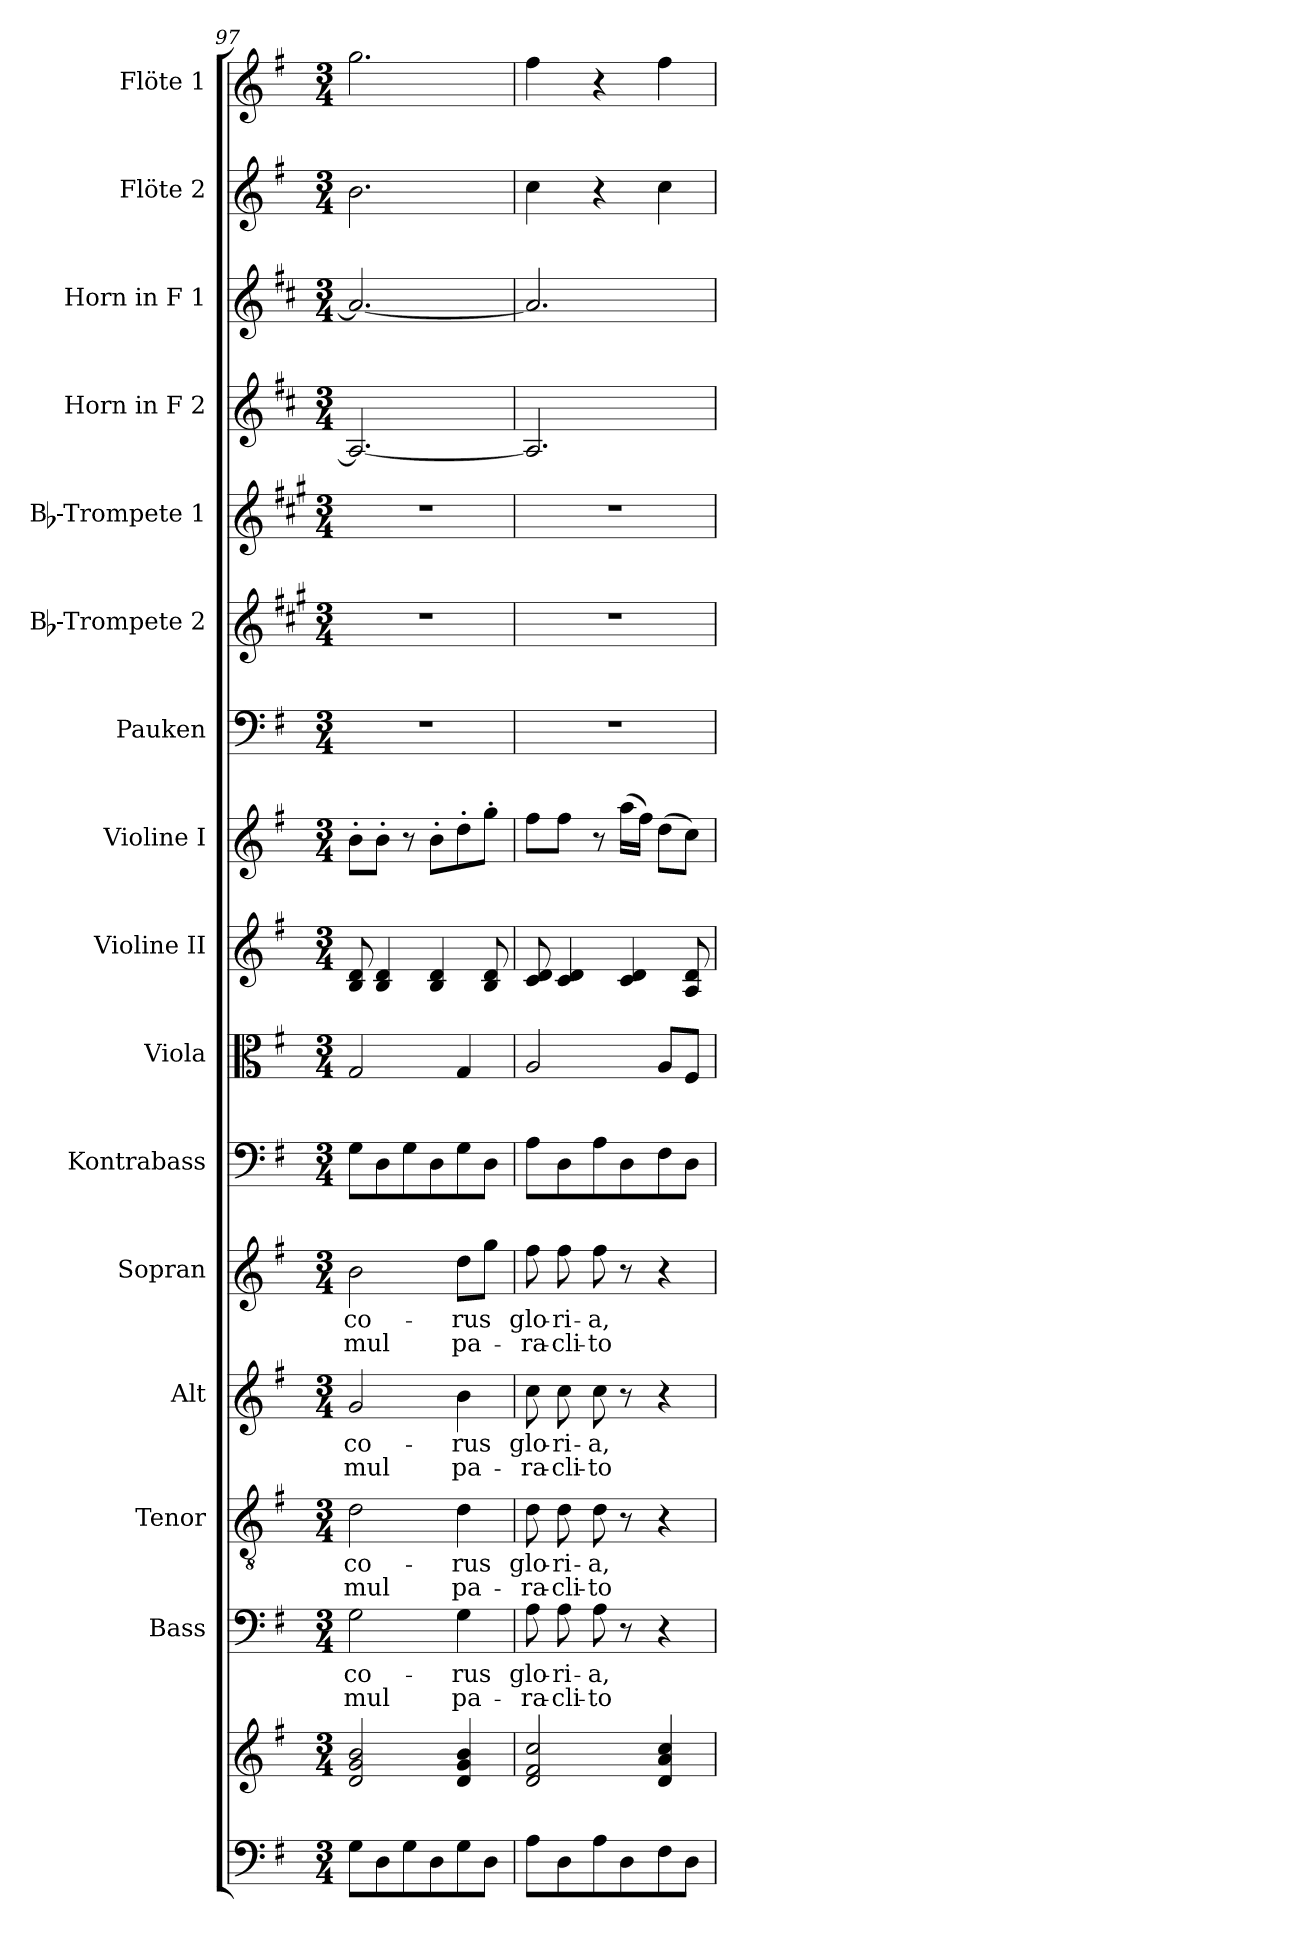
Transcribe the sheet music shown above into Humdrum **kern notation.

**kern	**kern	**kern	**text	**text	**kern	**text	**text	**kern	**text	**text	**kern	**text	**text	**kern	**kern	**kern	**kern	**kern	**kern	**kern	**kern	**kern	**kern	**kern
*part16	*part16	*part15	*part15	*part15	*part14	*part14	*part14	*part13	*part13	*part13	*part12	*part12	*part12	*part11	*part10	*part9	*part8	*part7	*part6	*part5	*part4	*part3	*part2	*part1
*staff17	*staff16	*staff15	*staff15	*staff15	*staff14	*staff14	*staff14	*staff13	*staff13	*staff13	*staff12	*staff12	*staff12	*staff11	*staff10	*staff9	*staff8	*staff7	*staff6	*staff5	*staff4	*staff3	*staff2	*staff1
*	*	*I"Bass	*	*	*I"Tenor	*	*	*I"Alt	*	*	*I"Sopran	*	*	*I"Kontrabass	*I"Viola	*I"Violine II	*I"Violine I	*I"Pauken	*I"Bb-Trompete 2	*I"Bb-Trompete 1	*I"Horn in F 2	*I"Horn in F 1	*I"Flöte 2	*I"Flöte 1
*	*	*I'B.	*	*	*I'T.	*	*	*I'A.	*	*	*I'S.	*	*	*I'Kb.	*I'Vla.	*I'Vl. II	*I'Vl. I	*I'Pk.	*I'Bb Trp. 2	*I'Bb Trp. 1	*	*	*I'Fl. 2	*I'Fl. 1
*clefF4	*clefG2	*clefF4	*	*	*clefGv2	*	*	*clefG2	*	*	*clefG2	*	*	*clefF4	*clefC3	*clefG2	*clefG2	*clefF4	*clefG2	*clefG2	*clefG2	*clefG2	*clefG2	*clefG2
*	*	*	*	*	*	*	*	*	*	*	*	*	*	*ITrd7c12	*	*	*	*	*ITrd1c2	*ITrd1c2	*ITrd4c7	*ITrd4c7	*	*
*k[f#]	*k[f#]	*k[f#]	*	*	*k[f#]	*	*	*k[f#]	*	*	*k[f#]	*	*	*k[f#]	*k[f#]	*k[f#]	*k[f#]	*k[f#]	*k[f#]	*k[f#]	*k[f#]	*k[f#]	*k[f#]	*k[f#]
*G:	*G:	*G:	*	*	*G:	*	*	*G:	*	*	*G:	*	*	*G:	*G:	*G:	*G:	*G:	*G:	*G:	*G:	*G:	*G:	*G:
*M3/4	*M3/4	*M3/4	*	*	*M3/4	*	*	*M3/4	*	*	*M3/4	*	*	*M3/4	*M3/4	*M3/4	*M3/4	*M3/4	*M3/4	*M3/4	*M3/4	*M3/4	*M3/4	*M3/4
=97	=97	=97	=97	=97	=97	=97	=97	=97	=97	=97	=97	=97	=97	=97	=97	=97	=97	=97	=97	=97	=97	=97	=97	=97
!	!	!	!LO:LY:b	!LO:LY:b	!	!LO:LY:b	!LO:LY:b	!	!LO:LY:b	!LO:LY:b	!	!LO:LY:b	!LO:LY:b	!	!	!	!	!	!	!	!	!	!	!
8G\L	2d/ 2g/ 2b/	2G\	-co-	-mul	2d\	-co-	-mul	2g/	-co-	-mul	2b\	-co-	-mul	8GG\L	2G/	8B/ 8d/	8b'>\L	2.r	2.r	2.r	2.D/_	2.d/_	2.b\	2.gg\
8D\	.	.	.	.	.	.	.	.	.	.	.	.	.	8DD\	.	4B/ 4d/	8b'>\J	.	.	.	.	.	.	.
8G\	.	.	.	.	.	.	.	.	.	.	.	.	.	8GG\	.	.	8r	.	.	.	.	.	.	.
8D\	.	.	.	.	.	.	.	.	.	.	.	.	.	8DD\	.	4B/ 4d/	8b'>\L	.	.	.	.	.	.	.
!	!	!	!LO:LY:b	!LO:LY:b	!	!LO:LY:b	!LO:LY:b	!	!LO:LY:b	!LO:LY:b	!	!LO:LY:b	!LO:LY:b	!	!	!	!	!	!	!	!	!	!	!
8G\	4d/ 4g/ 4b/	4G\	-rus	pa-	4d\	-rus	pa-	4b\	-rus	pa-	8dd\L	-rus	pa-	8GG\	4G/	.	8dd'>\	.	.	.	.	.	.	.
8D\J	.	.	.	.	.	.	.	.	.	.	8gg\J	.	.	8DD\J	.	8B/ 8d/	8gg'>\J	.	.	.	.	.	.	.
=98	=98	=98	=98	=98	=98	=98	=98	=98	=98	=98	=98	=98	=98	=98	=98	=98	=98	=98	=98	=98	=98	=98	=98	=98
!	!	!	!LO:LY:b	!LO:LY:b	!	!LO:LY:b	!LO:LY:b	!	!LO:LY:b	!LO:LY:b	!	!LO:LY:b	!LO:LY:b	!	!	!	!	!	!	!	!	!	!	!
8A\L	2d/ 2f#/ 2cc/	8A\	glo-	-ra-	8d\	glo-	-ra-	8cc\	glo-	-ra-	8ff#\	glo-	-ra-	8AA\L	2A/	8c/ 8d/	8ff#\L	2.r	2.r	2.r	2.D/]	2.d/]	4cc\	4ff#\
!	!	!	!LO:LY:b	!LO:LY:b	!	!LO:LY:b	!LO:LY:b	!	!LO:LY:b	!LO:LY:b	!	!LO:LY:b	!LO:LY:b	!	!	!	!	!	!	!	!	!	!	!
8D\	.	8A\	-ri-	-cli-	8d\	-ri-	-cli-	8cc\	-ri-	-cli-	8ff#\	-ri-	-cli-	8DD\	.	4c/ 4d/	8ff#\J	.	.	.	.	.	.	.
!	!	!	!LO:LY:b	!LO:LY:b	!	!LO:LY:b	!LO:LY:b	!	!LO:LY:b	!LO:LY:b	!	!LO:LY:b	!LO:LY:b	!	!	!	!	!	!	!	!	!	!	!
8A\	.	8A\	-a,	-to	8d\	-a,	-to	8cc\	-a,	-to	8ff#\	-a,	-to	8AA\	.	.	8r	.	.	.	.	.	4r	4r
8D\	.	8r	.	.	8r	.	.	8r	.	.	8r	.	.	8DD\	.	4c/ 4d/	(>16aa\LL	.	.	.	.	.	.	.
.	.	.	.	.	.	.	.	.	.	.	.	.	.	.	.	.	16ff#\JJ)	.	.	.	.	.	.	.
8F#\	4d/ 4a/ 4cc/	4r	.	.	4r	.	.	4r	.	.	4r	.	.	8FF#\	8A/L	.	(>8dd\L	.	.	.	.	.	4cc\	4ff#\
8D\J	.	.	.	.	.	.	.	.	.	.	.	.	.	8DD\J	8F#/J	8A/ 8d/	8cc\J)	.	.	.	.	.	.	.
=	=	=	=	=	=	=	=	=	=	=	=	=	=	=	=	=	=	=	=	=	=	=	=	=
*-	*-	*-	*-	*-	*-	*-	*-	*-	*-	*-	*-	*-	*-	*-	*-	*-	*-	*-	*-	*-	*-	*-	*-	*-
